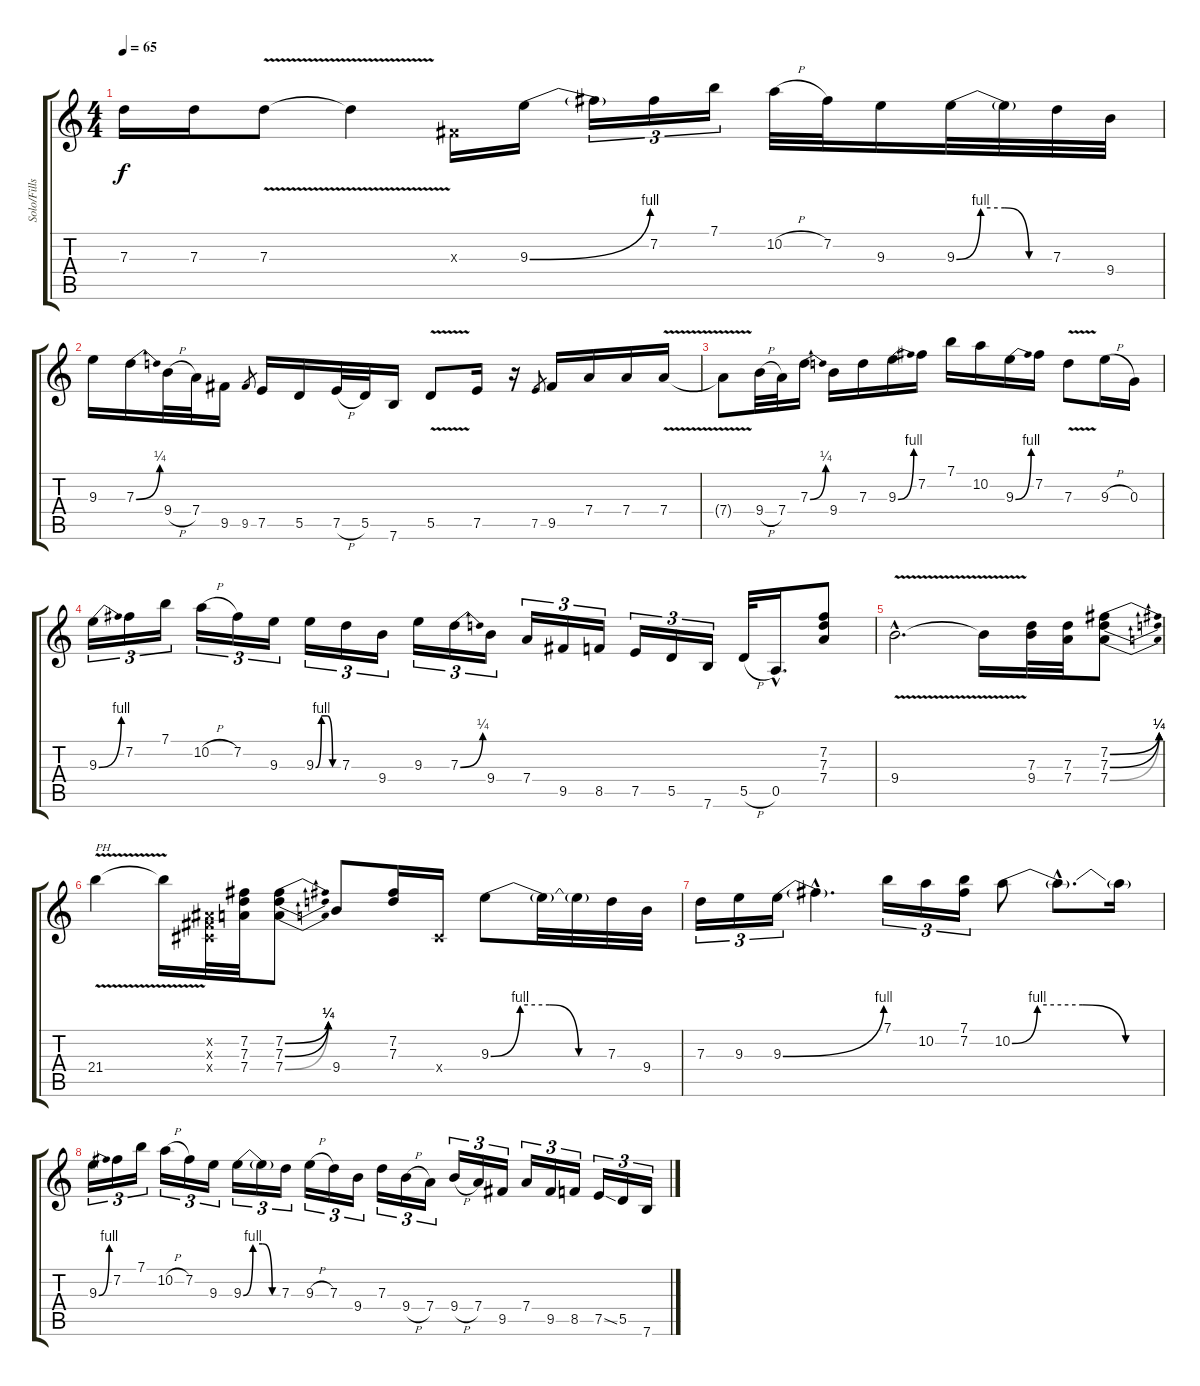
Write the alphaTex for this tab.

\track ("Solo/Fills" "Solo/Fills") {instrument distortionguitar}
\staff {score tabs}
\tuning (E4 B3 G3 D3 A2 E2) {hide}
\ts (4 4)
\tempo 65
\clef g2
\ks c
7.3.16{dy f} 7.3.16 7.3{v}.8 7.3{t}.4 -1.3{x}.16 9.3{be (bend 0 0 60 4)}.16 9.3{t}.16{tu (3 2)} 7.2.16{tu (3 2)} 7.1.16{tu (3 2)} 10.2{h}.32 7.2.32 9.3.16 9.3{be (custom 0 0 15 4 30 4 45 0 60 0)}.32 9.3{t}.32 7.3.32 9.4.32 |
9.3.16 7.3{be (bend 0 0 60 1)}.16 9.4{h}.32 7.4.32 9.5.16 9.5.8{gr} 7.5.16 5.5.16 7.5{h}.32 5.5.32 7.6.16 5.5{v}.8 7.5.16 r.16 7.5.8{gr} 9.5.16 7.4.16 7.4.16 7.4{v}.16 |
7.4{t}.8 9.4{h}.32 7.4.32 7.3{be (bend 0 0 60 1)}.16 9.4.16 7.3.16 9.3{be (bend 0 0 60 4)}.16 7.2.16 7.1.16 10.2.16 9.3{be (bend 0 0 60 4)}.16 7.2.16 7.3{v}.8 9.3{h}.16 0.3.16 |
9.3{be (bend 0 0 60 4)}.16{tu (3 2)} 7.2.16{tu (3 2)} 7.1.16{tu (3 2)} 10.2{h}.16{tu (3 2)} 7.2.16{tu (3 2)} 9.3.16{tu (3 2)} 9.3{be (custom 0 0 15 4 30 4 45 0 60 0)}.16{tu (3 2)} 7.3.16{tu (3 2)} 9.4.16{tu (3 2)} 9.3.16{tu (3 2)} 7.3{be (bend 0 0 60 1)}.16{tu (3 2)} 9.4.16{tu (3 2)} 7.4.16{tu (3 2)} 9.5.16{tu (3 2)} 8.5.16{tu (3 2)} 7.5.16{tu (3 2)} 5.5.16{tu (3 2)} 7.6.16{tu (3 2)} 5.5{h}.32 0.5{hac}.16{d} (7.2 7.3 7.4).8 |
9.4{v hac}.2{d} 9.4{t}.16 (7.3 9.4).32 (7.3 7.4).32 (7.2{be (bend 0 0 60 1)} 7.3{be (bend 0 0 60 1)} 7.4{be (bend 0 0 60 1)}).8 |
21.4{v}.4{txt "PH"} 21.4{t}.16 (-1.2{x} -1.3{x} -1.4{x}).32 (7.2 7.3 7.4).32 (7.2{be (bend 0 0 60 1)} 7.3{be (bend 0 0 60 1)} 7.4{be (bend 0 0 60 1)}).8 9.4.8 (7.2 7.3).16 -1.4{x}.16 9.3{be (custom 0 0 15 4 30 4 45 0 60 0)}.8 9.3{t}.32 9.3{t}.32 7.3.32 9.4.32 |
7.3.16{tu (3 2)} 9.3.16{tu (3 2)} 9.3{be (bend 0 0 60 4)}.16{tu (3 2)} 9.3{hac t}.4{d} 7.1.16{tu (3 2)} 10.2.16{tu (3 2)} (7.1 7.2).16{tu (3 2)} 10.2{be (custom 0 0 10 4 28 4 45 0 60 0)}.8 10.2{hac t}.8{d} 10.2{t}.16 |
9.3{be (bend 0 0 60 4)}.16{tu (3 2)} 7.2.16{tu (3 2)} 7.1.16{tu (3 2)} 10.2{h}.16{tu (3 2)} 7.2.16{tu (3 2)} 9.3.16{tu (3 2)} 9.3{be (custom 0 0 15 4 30 4 45 0 60 0)}.16{tu (3 2)} 9.3{t}.16{tu (3 2)} 7.3.16{tu (3 2)} 9.3{h}.16{tu (3 2)} 7.3.16{tu (3 2)} 9.4.16{tu (3 2)} 7.3.16{tu (3 2)} 9.4{h}.16{tu (3 2)} 7.4.16{tu (3 2)} 9.4{h}.16{tu (3 2)} 7.4.16{tu (3 2)} 9.5.16{tu (3 2)} 7.4.16{tu (3 2)} 9.5.16{tu (3 2)} 8.5.16{tu (3 2)} 7.5{ss}.16{tu (3 2)} 5.5.16{tu (3 2)} 7.6.16{tu (3 2)}
